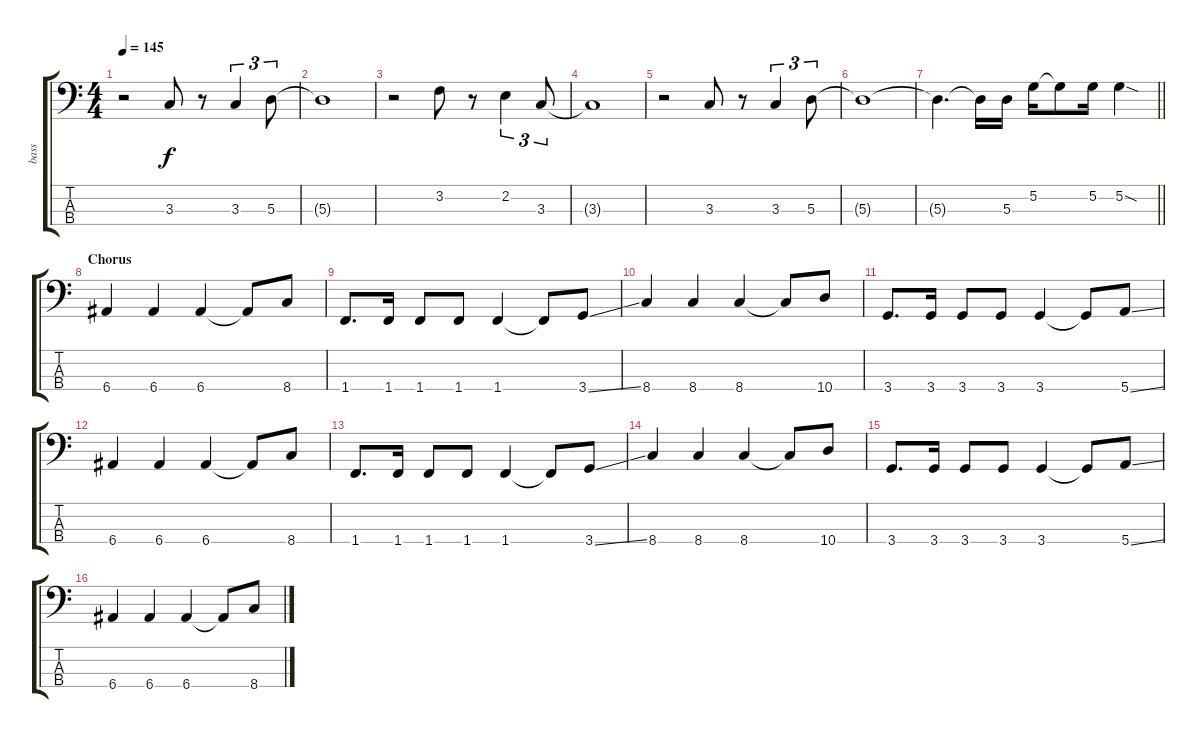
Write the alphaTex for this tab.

\track ("bass" "bass") {instrument electricbassfinger}
\staff {score tabs}
\tuning (G2 D2 A1 E1) {hide}
\ts (4 4)
\tempo 145
\clef f4
\ks c
r.2{dy f} 3.3.8 r.8 3.3.4{tu (3 2)} 5.3.8{tu (3 2)} |
5.3{t}.1 |
r.2 3.2.8 r.8 2.2.4{tu (3 2)} 3.3.8{tu (3 2)} |
3.3{t}.1 |
r.2 3.3.8 r.8 3.3.4{tu (3 2)} 5.3.8{tu (3 2)} |
5.3{t}.1 |
\barLineRight lightlight
5.3{t}.4{d} 5.3{t}.16 5.3.16 5.2.16 5.2{t}.8 5.2.16 5.2{sod}.4 |
\section ("" "Chorus")
6.4.4 6.4.4 6.4.4 6.4{t}.8 8.4.8 |
1.4.8{d} 1.4.16 1.4.8 1.4.8 1.4.4 1.4{t}.8 3.4{ss}.8 |
8.4.4 8.4.4 8.4.4 8.4{t}.8 10.4.8 |
3.4.8{d} 3.4.16 3.4.8 3.4.8 3.4.4 3.4{t}.8 5.4{ss}.8 |
6.4.4 6.4.4 6.4.4 6.4{t}.8 8.4.8 |
1.4.8{d} 1.4.16 1.4.8 1.4.8 1.4.4 1.4{t}.8 3.4{ss}.8 |
8.4.4 8.4.4 8.4.4 8.4{t}.8 10.4.8 |
3.4.8{d} 3.4.16 3.4.8 3.4.8 3.4.4 3.4{t}.8 5.4{ss}.8 |
6.4.4 6.4.4 6.4.4 6.4{t}.8 8.4.8
